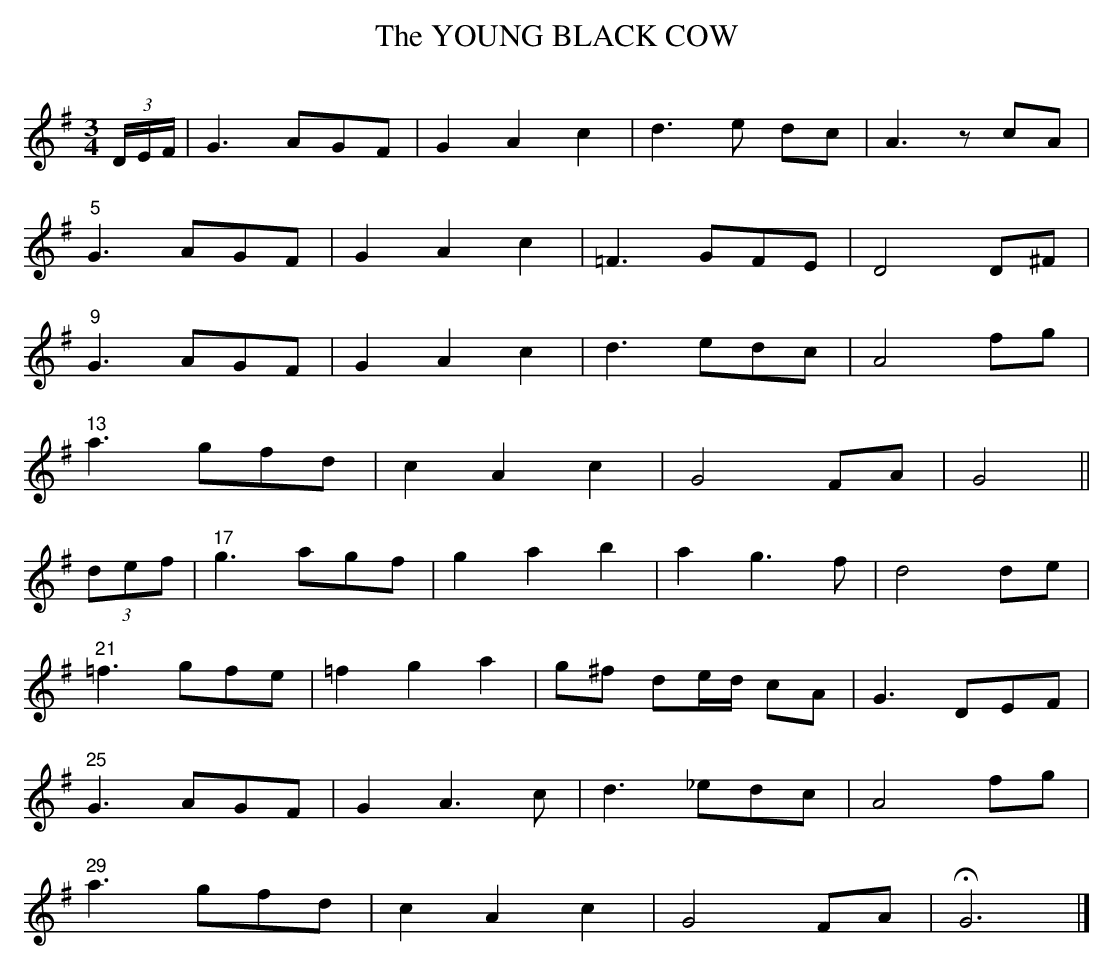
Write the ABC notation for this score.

X:1
T:YOUNG BLACK COW, The
Y:"rather slow"
Q:70
L:1/8
M:3/4
K:G
(3D/E/F/|G3 AGF|G2 A2 c2|d3e dc|A3z cA|
"5"G3 AGF|G2 A2 c2|=F3 GFE|D4 D^F|
"9"G3 AGF|G2 A2 c2|d3 edc|A4 fg|
"13"a3 gfd|c2 A2 c2|G4 FA|G4||
(3def|"17"g3 agf|g2 a2 b2|a2 g3f|d4 de|
"21"=f3 gfe|=f2 g2 a2|g^f de/d/ cA|G3 DEF|
"25"G3 AGF|G2 A3c|d3 _edc|A4 fg|
"29"a3 gfd|c2 A2 c2|G4 FA|HG6|]
